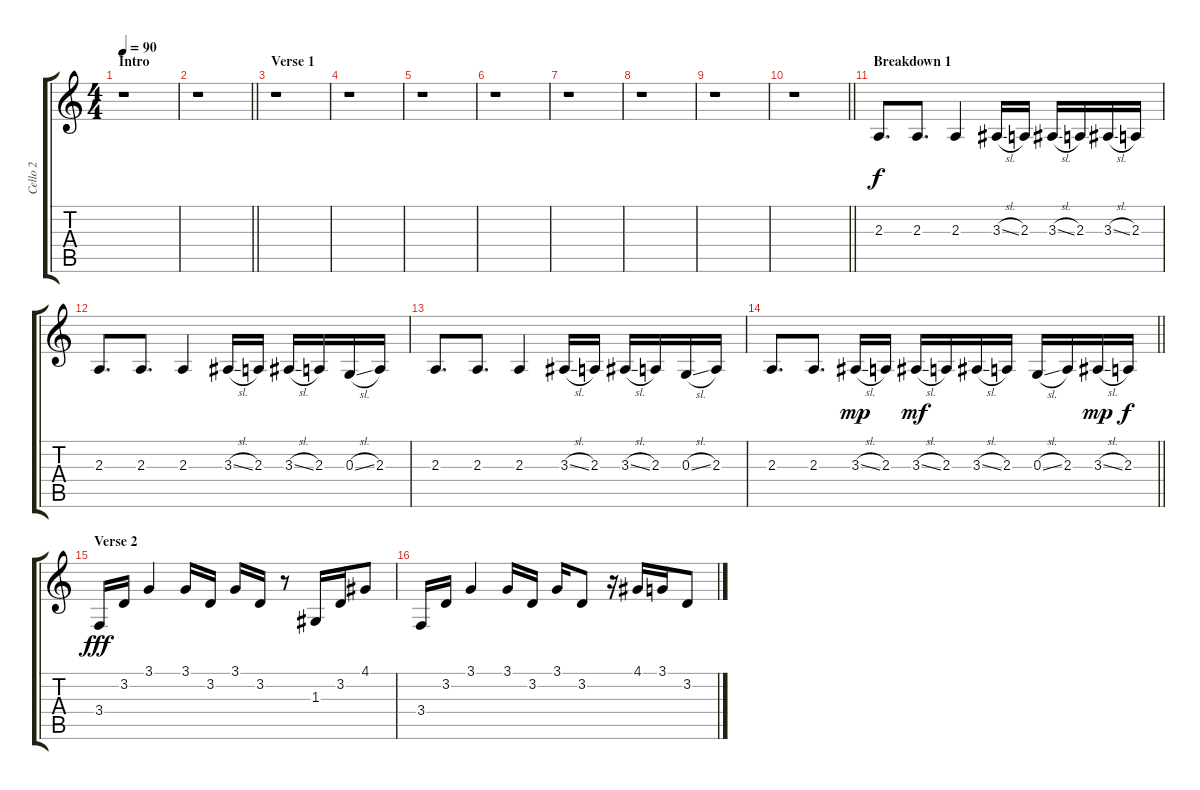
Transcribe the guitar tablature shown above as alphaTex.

\track ("Cello 2" "Cello 2") {instrument cello}
\staff {score tabs}
\tuning (E4 B3 G3 D3 A2 E2) {hide}
\ts (4 4)
\section ("" "Intro")
\tempo 90
\clef g2
\ks c
r.1{dy f instrument cello} |
\barLineRight lightlight
r.1 |
\section ("" "Verse 1")
r.1 |
r.1 |
r.1 |
r.1 |
r.1 |
r.1 |
r.1 |
\barLineRight lightlight
r.1 |
\section ("" "Breakdown 1")
2.3.8{d volume 12} 2.3.8{d} 2.3.4 3.3{sl}.16 2.3.16 3.3{sl}.16 2.3.16 3.3{sl}.16 2.3.16 |
2.3.8{d} 2.3.8{d} 2.3.4 3.3{sl}.16 2.3.16 3.3{sl}.16 2.3.16 0.3{sl}.16 2.3.16 |
2.3.8{d} 2.3.8{d} 2.3.4 3.3{sl}.16 2.3.16 3.3{sl}.16 2.3.16 0.3{sl}.16 2.3.16 |
\barLineRight lightlight
2.3.8{d} 2.3.8{d} 3.3{sl}.16{dy mp} 2.3.16 3.3{sl}.16{dy mf} 2.3.16 3.3{sl}.16 2.3.16 0.3{sl}.16 2.3.16 3.3{sl}.16{dy mp} 2.3.16{dy f} |
\section ("" "Verse 2")
3.4.16{dy fff volume 16 instrument electricbasspick} 3.2.16 3.1.4 3.1.16 3.2.16 3.1.16 3.2.16 r.8 1.3.16 3.2.16 4.1.8 |
3.4.16 3.2.16 3.1.4 3.1.16 3.2.16 3.1.16 3.2.8 r.16 4.1.16 3.1.16 3.2.8
